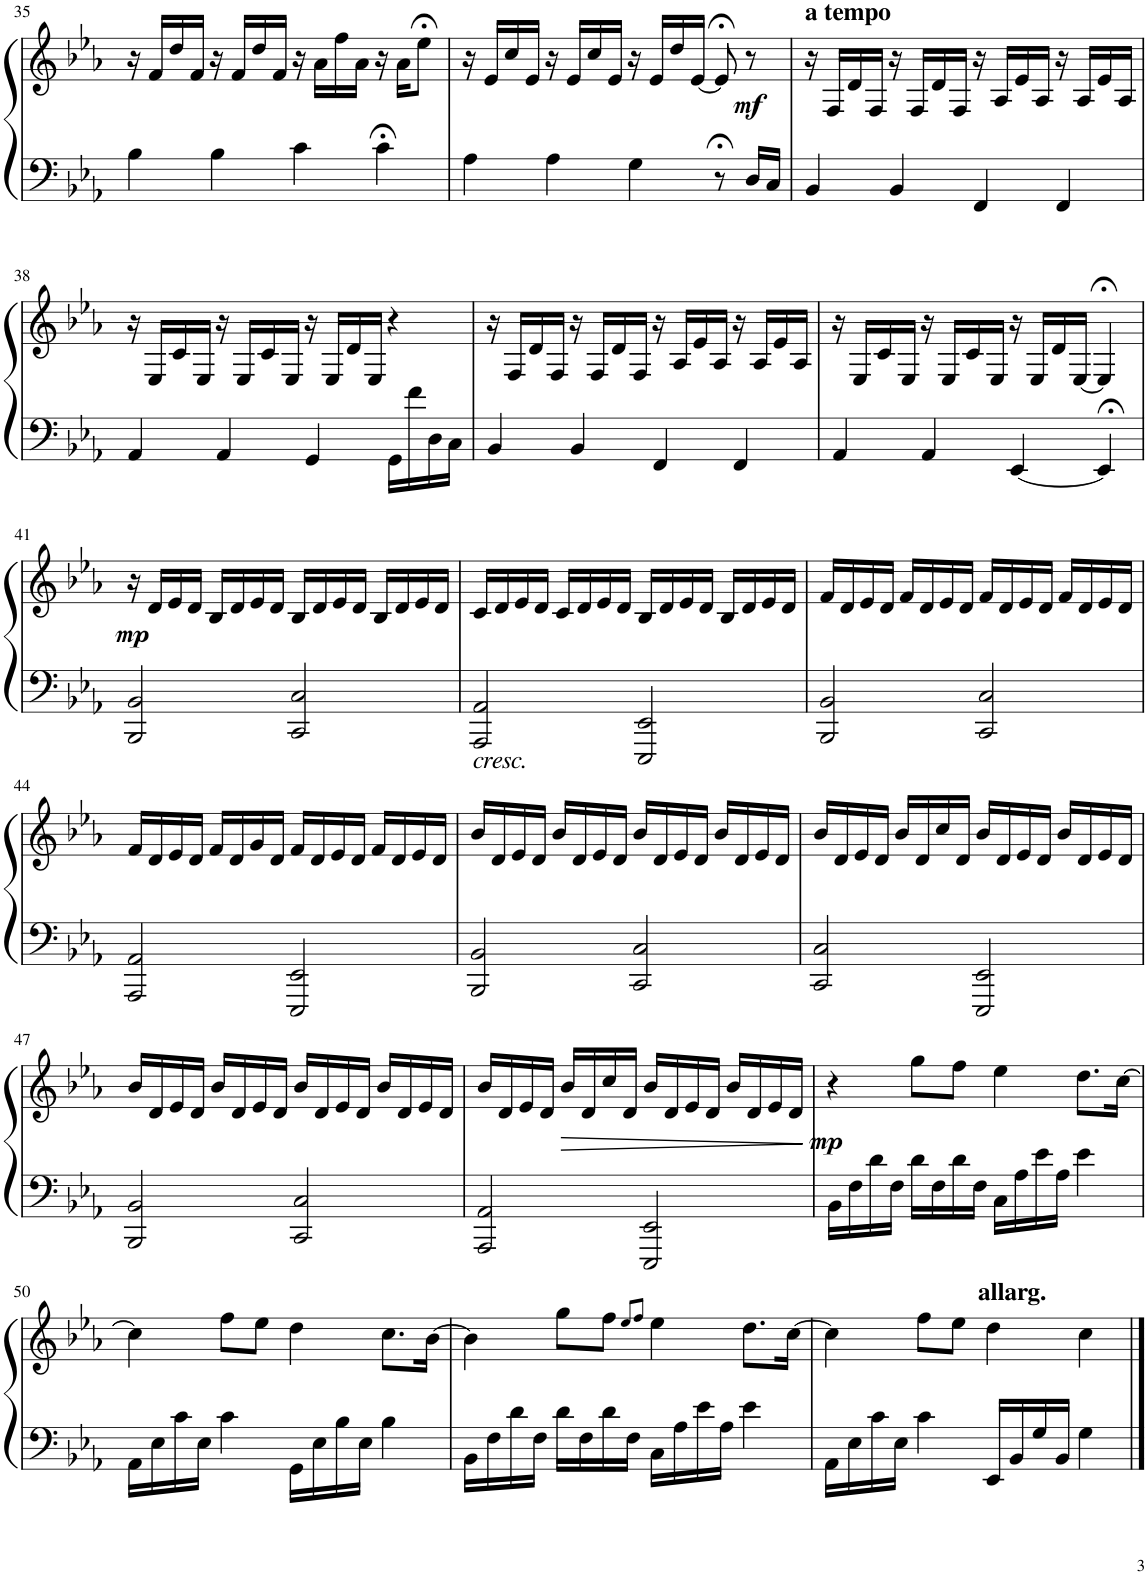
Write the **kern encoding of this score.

**kern	**kern	**dynam
*part1	*part1	*part1
*staff2	*staff1	*staff1/2
*I"Piano	*	*
*I'Pno.	*	*
!!LO:PB:g=z
*clefF4	*clefG2	*
*k[b-e-a-]	*k[b-e-a-]	*
*M4/4	*M4/4	*
=35	=35	=35
4B-\	16r	.
.	16f/LL	.
.	16dd/	.
.	16f/JJ	.
4B-\	16r	.
.	16f/LL	.
.	16dd/	.
.	16f/JJ	.
4c\	16r	.
.	16a-\LL	.
.	16ff\	.
.	16a-\JJ	.
4c;<\	16r	.
.	16a-\KL	.
.	8ee-;<\J	.
=36	=36	=36
4A-\	16r	.
.	16e-/LL	.
.	16cc/	.
.	16e-/JJ	.
4A-\	16r	.
.	16e-/LL	.
.	16cc/	.
.	16e-/JJ	.
4G\	16r	.
.	16e-/LL	.
.	16dd/	.
.	[16e-/JJ	.
8r;<	8e-;</]	.
!	!	!LO:DY:b
16D/LL	8r	mf
16C/JJ	.	.
=37	=37	=37
!	!LO:TX:a:B:t=a tempo	!
4BB-/	16r	.
.	16F/LL	.
.	16d/	.
.	16F/JJ	.
4BB-/	16r	.
.	16F/LL	.
.	16d/	.
.	16F/JJ	.
4FF/	16r	.
.	16A-/LL	.
.	16e-/	.
.	16A-/JJ	.
4FF/	16r	.
.	16A-/LL	.
.	16e-/	.
.	16A-/JJ	.
!!LO:LB:g=z
=38	=38	=38
4AA-/	16r	.
.	16E-/LL	.
.	16c/	.
.	16E-/JJ	.
4AA-/	16r	.
.	16E-/LL	.
.	16c/	.
.	16E-/JJ	.
4GG/	16r	.
.	16E-/LL	.
.	16d/	.
.	16E-/JJ	.
16GG\LL	4r	.
16f\	.	.
16D\	.	.
16C\JJ	.	.
=39	=39	=39
4BB-/	16r	.
.	16F/LL	.
.	16d/	.
.	16F/JJ	.
4BB-/	16r	.
.	16F/LL	.
.	16d/	.
.	16F/JJ	.
4FF/	16r	.
.	16A-/LL	.
.	16e-/	.
.	16A-/JJ	.
4FF/	16r	.
.	16A-/LL	.
.	16e-/	.
.	16A-/JJ	.
=40	=40	=40
4AA-/	16r	.
.	16E-/LL	.
.	16c/	.
.	16E-/JJ	.
4AA-/	16r	.
.	16E-/LL	.
.	16c/	.
.	16E-/JJ	.
[4EE-/	16r	.
.	16E-/LL	.
.	16d/	.
.	[16E-/JJ	.
4EE-;</]	4E-;</]	.
!!LO:LB:g=z
=41	=41	=41
!	!	!LO:DY:b
2BBB-/ 2BB-/	16r	mp
.	16d/LL	.
.	16e-/	.
.	16d/JJ	.
.	16B-/LL	.
.	16d/	.
.	16e-/	.
.	16d/JJ	.
2CC/ 2C/	16B-/LL	.
.	16d/	.
.	16e-/	.
.	16d/JJ	.
.	16B-/LL	.
.	16d/	.
.	16e-/	.
.	16d/JJ	.
=42	=42	=42
!LO:TX:b:i:t=cresc.	!	!
2AAA-/ 2AA-/	16c/LL	.
.	16d/	.
.	16e-/	.
.	16d/JJ	.
.	16c/LL	.
.	16d/	.
.	16e-/	.
.	16d/JJ	.
2EEE-/ 2EE-/	16B-/LL	.
.	16d/	.
.	16e-/	.
.	16d/JJ	.
.	16B-/LL	.
.	16d/	.
.	16e-/	.
.	16d/JJ	.
=43	=43	=43
2BBB-/ 2BB-/	16f/LL	.
.	16d/	.
.	16e-/	.
.	16d/JJ	.
.	16f/LL	.
.	16d/	.
.	16e-/	.
.	16d/JJ	.
2CC/ 2C/	16f/LL	.
.	16d/	.
.	16e-/	.
.	16d/JJ	.
.	16f/LL	.
.	16d/	.
.	16e-/	.
.	16d/JJ	.
!!LO:LB:g=z
=44	=44	=44
2AAA-/ 2AA-/	16f/LL	.
.	16d/	.
.	16e-/	.
.	16d/JJ	.
.	16f/LL	.
.	16d/	.
.	16g/	.
.	16d/JJ	.
2EEE-/ 2EE-/	16f/LL	.
.	16d/	.
.	16e-/	.
.	16d/JJ	.
.	16f/LL	.
.	16d/	.
.	16e-/	.
.	16d/JJ	.
=45	=45	=45
2BBB-/ 2BB-/	16b-/LL	.
.	16d/	.
.	16e-/	.
.	16d/JJ	.
.	16b-/LL	.
.	16d/	.
.	16e-/	.
.	16d/JJ	.
2CC/ 2C/	16b-/LL	.
.	16d/	.
.	16e-/	.
.	16d/JJ	.
.	16b-/LL	.
.	16d/	.
.	16e-/	.
.	16d/JJ	.
=46	=46	=46
2CC/ 2C/	16b-/LL	.
.	16d/	.
.	16e-/	.
.	16d/JJ	.
.	16b-/LL	.
.	16d/	.
.	16cc/	.
.	16d/JJ	.
2EEE-/ 2EE-/	16b-/LL	.
.	16d/	.
.	16e-/	.
.	16d/JJ	.
.	16b-/LL	.
.	16d/	.
.	16e-/	.
.	16d/JJ	.
!!LO:LB:g=z
=47	=47	=47
2BBB-/ 2BB-/	16b-/LL	.
.	16d/	.
.	16e-/	.
.	16d/JJ	.
.	16b-/LL	.
.	16d/	.
.	16e-/	.
.	16d/JJ	.
2CC/ 2C/	16b-/LL	.
.	16d/	.
.	16e-/	.
.	16d/JJ	.
.	16b-/LL	.
.	16d/	.
.	16e-/	.
.	16d/JJ	.
=48	=48	=48
2AAA-/ 2AA-/	16b-/LL	.
.	16d/	.
.	16e-/	.
.	16d/JJ	.
!	!	!LO:HP:b
.	16b-/LL	>
.	16d/	.
.	16cc/	.
.	16d/JJ	.
2EEE-/ 2EE-/	16b-/LL	.
.	16d/	.
.	16e-/	.
.	16d/JJ	.
.	16b-/LL	.
.	16d/	.
.	16e-/	.
.	16d/JJ	.
.	.	]
=49	=49	=49
!	!	!LO:DY:b
16BB-\LL	4r	mp
16F\	.	.
16d\	.	.
16F\JJ	.	.
16d\LL	8gg\L	.
16F\	.	.
16d\	8ff\J	.
16F\JJ	.	.
16C\LL	4ee-\	.
16A-\	.	.
16e-\	.	.
16A-\JJ	.	.
4e-\	8.dd\L	.
.	[16cc\Jk	.
!!LO:LB:g=z
=50	=50	=50
16AA-\LL	4cc\]	.
16E-\	.	.
16c\	.	.
16E-\JJ	.	.
4c\	8ff\L	.
.	8ee-\J	.
16GG\LL	4dd\	.
16E-\	.	.
16B-\	.	.
16E-\JJ	.	.
4B-\	8.cc\L	.
.	[16b-\Jk	.
=51	=51	=51
16BB-\LL	4b-\]	.
16F\	.	.
16d\	.	.
16F\JJ	.	.
16d\LL	8gg\L	.
16F\	.	.
16d\	8ff\J	.
16F\JJ	.	.
.	8qee-/L	.
.	8qff/J	.
16C\LL	4ee-\	.
16A-\	.	.
16e-\	.	.
16A-\JJ	.	.
4e-\	8.dd\L	.
.	[16cc\Jk	.
=52	=52	=52
16AA-\LL	4cc\]	.
16E-\	.	.
16c\	.	.
16E-\JJ	.	.
4c\	8ff\L	.
.	8ee-\J	.
!	!LO:TX:a:B:t=allarg.	!
16EE-/LL	4dd\	.
16BB-/	.	.
16G/	.	.
16BB-/JJ	.	.
4G\	4cc\	.
==	==	==
*-	*-	*-
